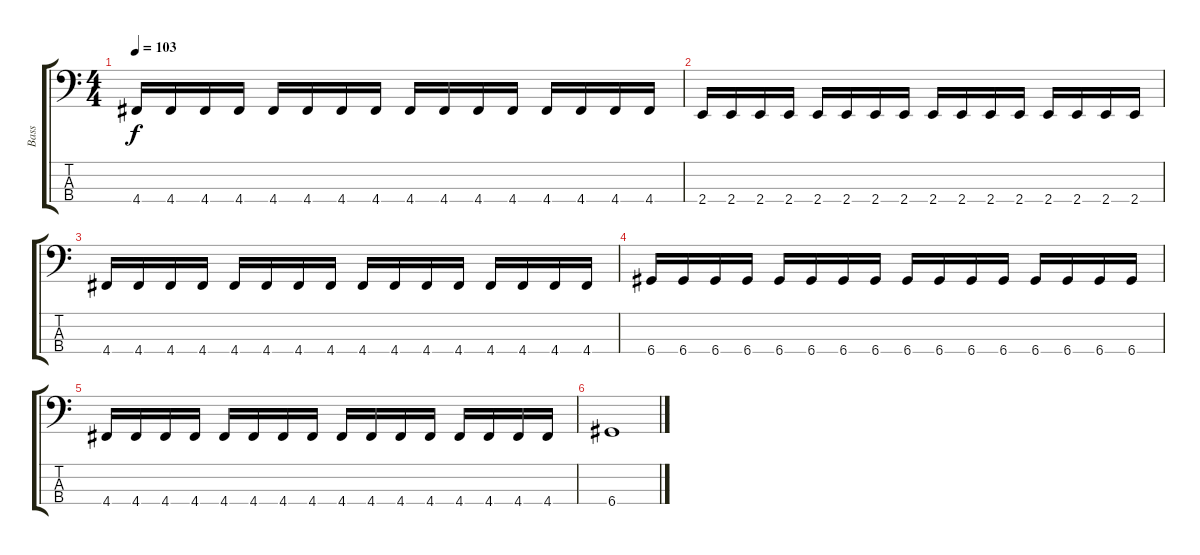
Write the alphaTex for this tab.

\track ("Bass" "Bass") {instrument electricbassfinger}
\staff {score tabs}
\tuning (G2 D2 A1 D1) {hide}
\ts (4 4)
\tempo 103
\clef f4
\ks c
4.4.16{dy f} 4.4.16 4.4.16 4.4.16 4.4.16 4.4.16 4.4.16 4.4.16 4.4.16 4.4.16 4.4.16 4.4.16 4.4.16 4.4.16 4.4.16 4.4.16 |
2.4.16 2.4.16 2.4.16 2.4.16 2.4.16 2.4.16 2.4.16 2.4.16 2.4.16 2.4.16 2.4.16 2.4.16 2.4.16 2.4.16 2.4.16 2.4.16 |
4.4.16 4.4.16 4.4.16 4.4.16 4.4.16 4.4.16 4.4.16 4.4.16 4.4.16 4.4.16 4.4.16 4.4.16 4.4.16 4.4.16 4.4.16 4.4.16 |
6.4.16 6.4.16 6.4.16 6.4.16 6.4.16 6.4.16 6.4.16 6.4.16 6.4.16 6.4.16 6.4.16 6.4.16 6.4.16 6.4.16 6.4.16 6.4.16 |
4.4.16 4.4.16 4.4.16 4.4.16 4.4.16 4.4.16 4.4.16 4.4.16 4.4.16 4.4.16 4.4.16 4.4.16 4.4.16 4.4.16 4.4.16 4.4.16 |
6.4.1
